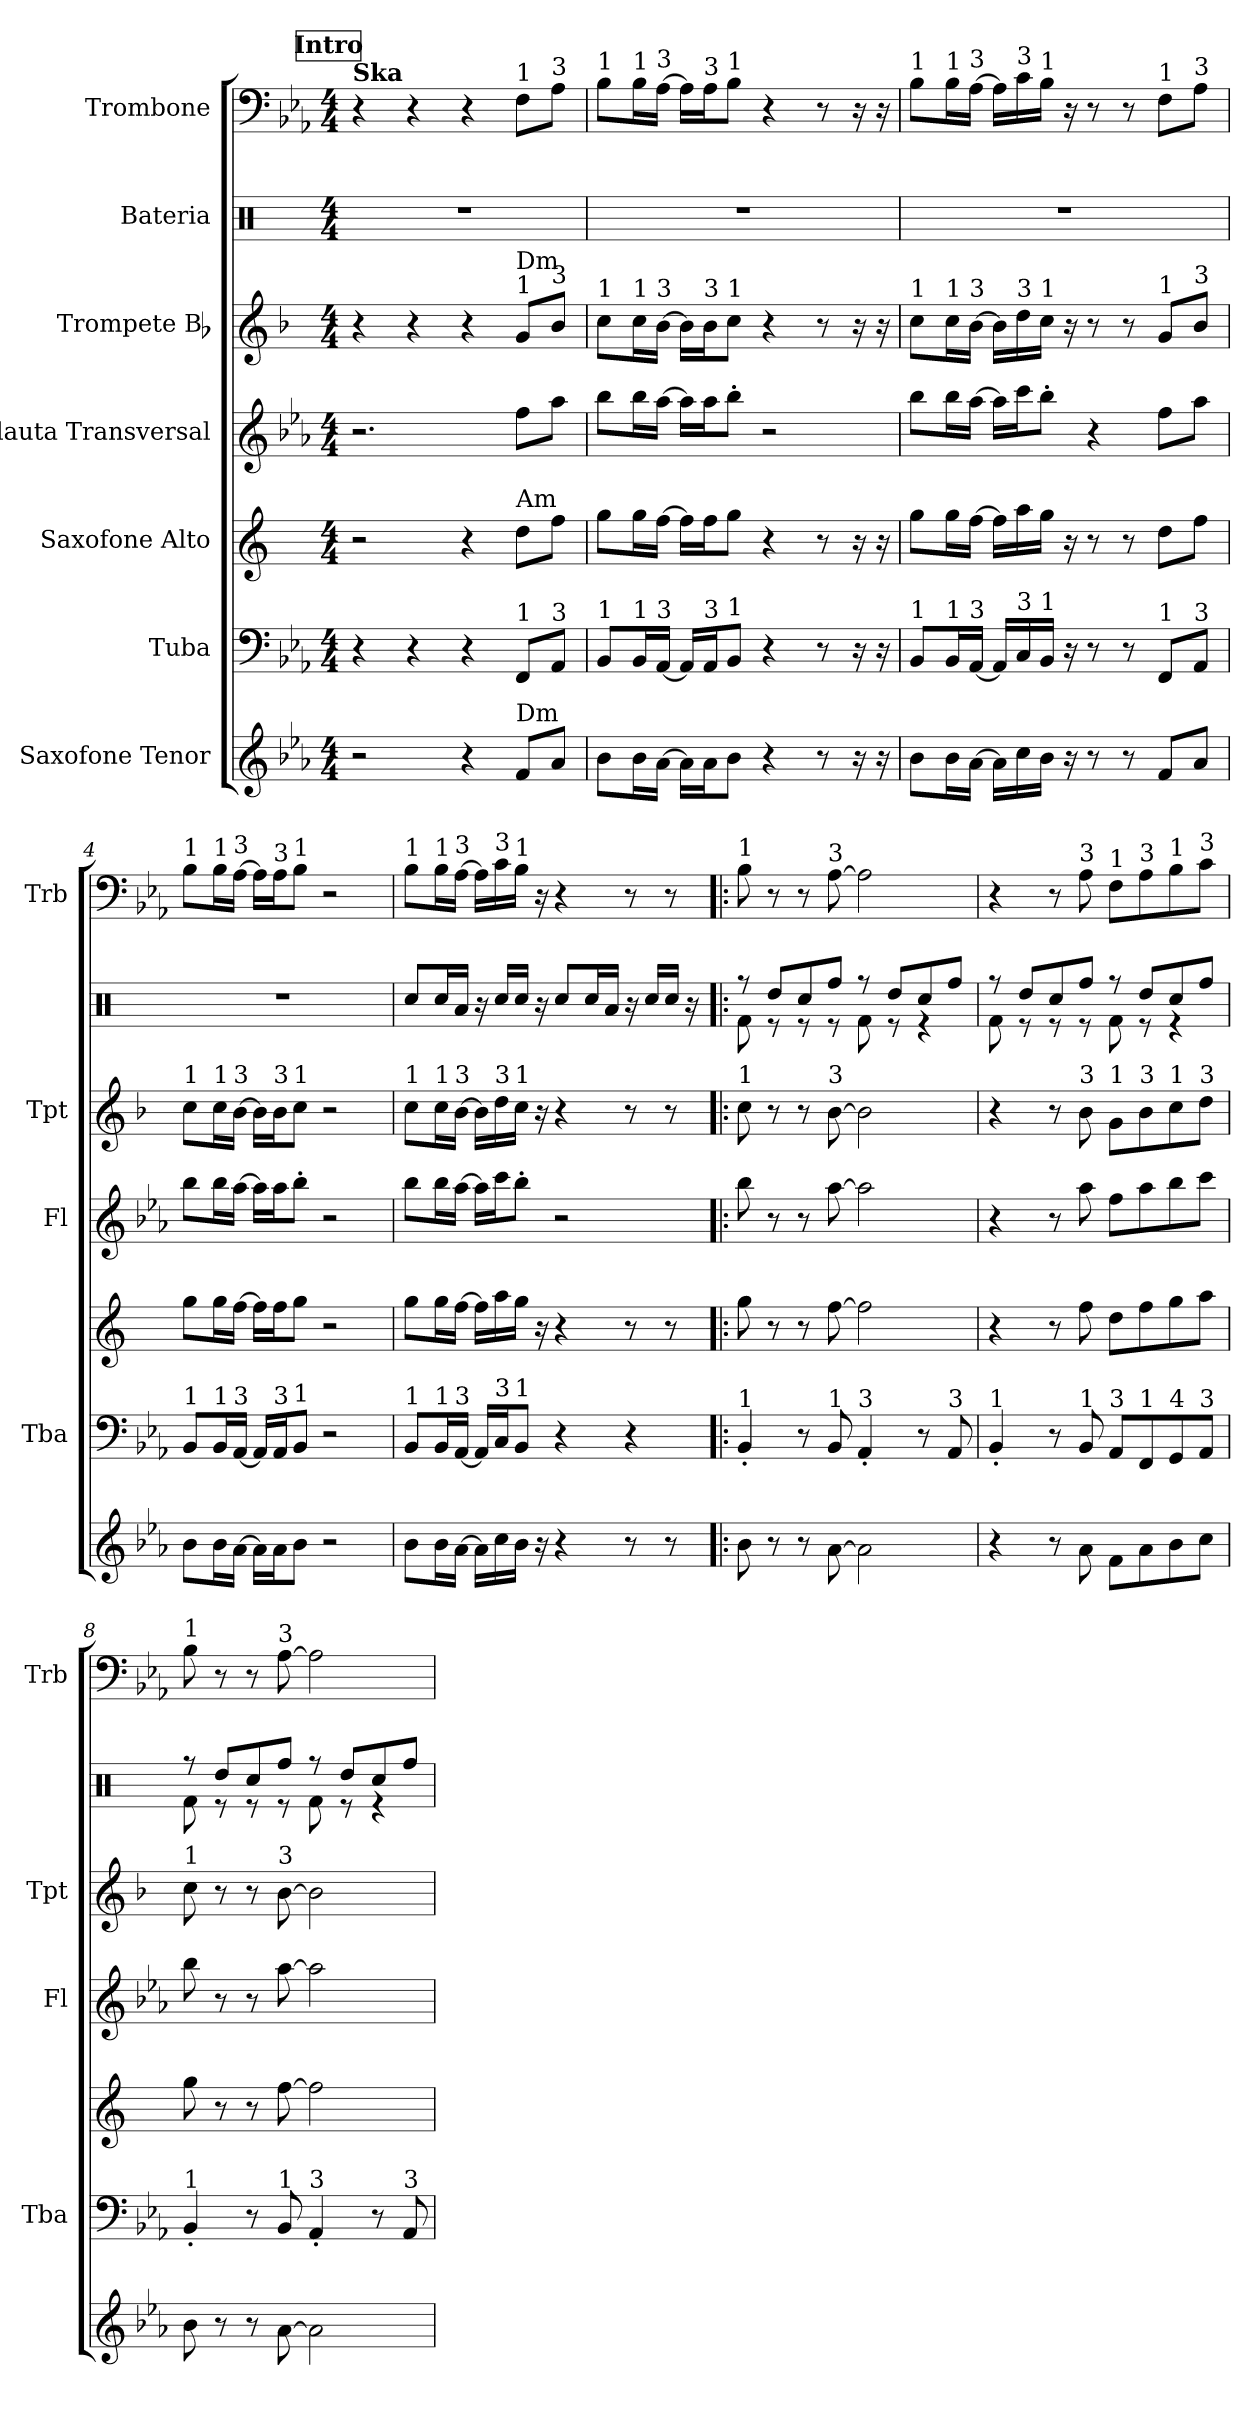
**kern	**kern	**kern	**kern	**kern	**kern	**kern
*part7	*part6	*part5	*part4	*part3	*part2	*part1
*staff7	*staff6	*staff5	*staff4	*staff3	*staff2	*staff1
*I"Saxofone Tenor	*I"Tuba	*I"Saxofone Alto	*I"Flauta Transversal	*I"Trompete Bb	*I"Bateria	*I"Trombone
*	*I'Tba	*	*I'Fl	*I'Tpt	*	*I'Trb
*clefG2	*clefF4	*clefG2	*clefG2	*clefG2	*clefX	*clefF4
*ITrd8c14	*	*ITrd5c9	*	*ITrd1c2	*	*
*k[b-e-a-]	*k[b-e-a-]	*k[b-e-a-]	*k[b-e-a-]	*k[b-e-a-]	*k[]	*k[b-e-a-]
*M4/4	*M4/4	*M4/4	*M4/4	*M4/4	*M4/4	*M4/4
*MM100	*MM100	*MM100	*MM100	*MM100	*MM100	*MM100
!!LO:REH:place=s1:a:B:fs=14:t=Intro
=1	=1	=1	=1	=1	=1	=1
!	!	!	!	!	!	!LO:TX:a:B:t=Ska
2r	4r	2r	2.r	4r	1r	4r
.	4r	.	.	4r	.	4r
4r	4r	4r	.	4r	.	4r
!	!	!	!	!	!	!LO:TX:a:t=1
!	!	!	!	!LO:TX:a:t=1	!	!
!	!	!	!	!LO:TX:a:t=Dm	!	!
!	!	!LO:TX:a:t=Am	!	!	!	!
!	!LO:TX:a:t=1	!	!	!	!	!
!LO:TX:a:t=Dm	!	!	!	!	!	!
8F/L	8FF/L	8f\L	8ff\L	8f/L	.	8F\L
!	!	!	!	!	!	!LO:TX:a:t=3
!	!	!	!	!LO:TX:a:t=3	!	!
!	!LO:TX:a:t=3	!	!	!	!	!
8A-/J	8AA-/J	8a-\J	8aa-\J	8a-/J	.	8A-\J
=2	=2	=2	=2	=2	=2	=2
!	!	!	!	!	!	!LO:TX:a:t=1
!	!	!	!	!LO:TX:a:t=1	!	!
!	!LO:TX:a:t=1	!	!	!	!	!
8B-\L	8BB-/L	8b-\L	8bb-\L	8b-\L	1r	8B-\L
!	!	!	!	!	!	!LO:TX:a:t=1
!	!	!	!	!LO:TX:a:t=1	!	!
!	!LO:TX:a:t=1	!	!	!	!	!
16B-\L	16BB-/L	16b-\L	16bb-\L	16b-\L	.	16B-\L
!	!	!	!	!	!	!LO:TX:a:t=3
!	!	!	!	!LO:TX:a:t=3	!	!
!	!LO:TX:a:t=3	!	!	!	!	!
[16A-\JJ	[16AA-/JJ	[16a-\JJ	[16aa-\JJ	[16a-\JJ	.	[16A-\JJ
16A-\LL]	16AA-/LL]	16a-\LL]	16aa-\LL]	16a-\LL]	.	16A-\LL]
!	!	!	!	!	!	!LO:TX:a:t=3
!	!	!	!	!LO:TX:a:t=3	!	!
!	!LO:TX:a:t=3	!	!	!	!	!
16A-\J	16AA-/J	16a-\J	16aa-\J	16a-\J	.	16A-\J
!	!	!	!	!	!	!LO:TX:a:t=1
!	!	!	!	!LO:TX:a:t=1	!	!
!	!LO:TX:a:t=1	!	!	!	!	!
8B-\J	8BB-/J	8b-\J	8bb-'\J	8b-\J	.	8B-\J
4r	4r	4r	2r	4r	.	4r
8r	8r	8r	.	8r	.	8r
16r	16r	16r	.	16r	.	16r
16r	16r	16r	.	16r	.	16r
=3	=3	=3	=3	=3	=3	=3
!	!	!	!	!	!	!LO:TX:a:t=1
!	!	!	!	!LO:TX:a:t=1	!	!
!	!LO:TX:a:t=1	!	!	!	!	!
8B-\L	8BB-/L	8b-\L	8bb-\L	8b-\L	1r	8B-\L
!	!	!	!	!	!	!LO:TX:a:t=1
!	!	!	!	!LO:TX:a:t=1	!	!
!	!LO:TX:a:t=1	!	!	!	!	!
16B-\L	16BB-/L	16b-\L	16bb-\L	16b-\L	.	16B-\L
!	!	!	!	!	!	!LO:TX:a:t=3
!	!	!	!	!LO:TX:a:t=3	!	!
!	!LO:TX:a:t=3	!	!	!	!	!
[16A-\JJ	[16AA-/JJ	[16a-\JJ	[16aa-\JJ	[16a-\JJ	.	[16A-\JJ
16A-\LL]	16AA-/LL]	16a-\LL]	16aa-\LL]	16a-\LL]	.	16A-\LL]
!	!	!	!	!	!	!LO:TX:a:t=3
!	!	!	!	!LO:TX:a:t=3	!	!
!	!LO:TX:a:t=3	!	!	!	!	!
16c\	16C/	16cc\	16ccc\J	16cc\	.	16c\
!	!	!	!	!	!	!LO:TX:a:t=1
!	!	!	!	!LO:TX:a:t=1	!	!
!	!LO:TX:a:t=1	!	!	!	!	!
16B-\JJ	16BB-/JJ	16b-\JJ	8bb-'\J	16b-\JJ	.	16B-\JJ
16r	16r	16r	.	16r	.	16r
8r	8r	8r	4r	8r	.	8r
8r	8r	8r	.	8r	.	8r
!	!	!	!	!	!	!LO:TX:a:t=1
!	!	!	!	!LO:TX:a:t=1	!	!
!	!LO:TX:a:t=1	!	!	!	!	!
8F/L	8FF/L	8f\L	8ff\L	8f/L	.	8F\L
!	!	!	!	!	!	!LO:TX:a:t=3
!	!	!	!	!LO:TX:a:t=3	!	!
!	!LO:TX:a:t=3	!	!	!	!	!
8A-/J	8AA-/J	8a-\J	8aa-\J	8a-/J	.	8A-\J
!!LO:PB:g=z
=4	=4	=4	=4	=4	=4	=4
!	!	!	!	!	!	!LO:TX:a:t=1
!	!	!	!	!LO:TX:a:t=1	!	!
!	!LO:TX:a:t=1	!	!	!	!	!
8B-\L	8BB-/L	8b-\L	8bb-\L	8b-\L	1r	8B-\L
!	!	!	!	!	!	!LO:TX:a:t=1
!	!	!	!	!LO:TX:a:t=1	!	!
!	!LO:TX:a:t=1	!	!	!	!	!
16B-\L	16BB-/L	16b-\L	16bb-\L	16b-\L	.	16B-\L
!	!	!	!	!	!	!LO:TX:a:t=3
!	!	!	!	!LO:TX:a:t=3	!	!
!	!LO:TX:a:t=3	!	!	!	!	!
[16A-\JJ	[16AA-/JJ	[16a-\JJ	[16aa-\JJ	[16a-\JJ	.	[16A-\JJ
16A-\LL]	16AA-/LL]	16a-\LL]	16aa-\LL]	16a-\LL]	.	16A-\LL]
!	!	!	!	!	!	!LO:TX:a:t=3
!	!	!	!	!LO:TX:a:t=3	!	!
!	!LO:TX:a:t=3	!	!	!	!	!
16A-\J	16AA-/J	16a-\J	16aa-\J	16a-\J	.	16A-\J
!	!	!	!	!	!	!LO:TX:a:t=1
!	!	!	!	!LO:TX:a:t=1	!	!
!	!LO:TX:a:t=1	!	!	!	!	!
8B-\J	8BB-/J	8b-\J	8bb-'\J	8b-\J	.	8B-\J
2r	2r	2r	2r	2r	.	2r
=5	=5	=5	=5	=5	=5	=5
!	!	!	!	!	!	!LO:TX:a:t=1
!	!	!	!	!LO:TX:a:t=1	!	!
!	!LO:TX:a:t=1	!	!	!	!	!
8B-\L	8BB-/L	8b-\L	8bb-\L	8b-\L	8Rcc/L	8B-\L
!	!	!	!	!	!	!LO:TX:a:t=1
!	!	!	!	!LO:TX:a:t=1	!	!
!	!LO:TX:a:t=1	!	!	!	!	!
16B-\L	16BB-/L	16b-\L	16bb-\L	16b-\L	16Rcc/L	16B-\L
!	!	!	!	!	!	!LO:TX:a:t=3
!	!	!	!	!LO:TX:a:t=3	!	!
!	!LO:TX:a:t=3	!	!	!	!	!
[16A-\JJ	[16AA-/JJ	[16a-\JJ	[16aa-\JJ	[16a-\JJ	16Ra/JJ	[16A-\JJ
16A-\LL]	16AA-/LL]	16a-\LL]	16aa-\LL]	16a-\LL]	16r	16A-\LL]
!	!	!	!	!	!	!LO:TX:a:t=3
!	!	!	!	!LO:TX:a:t=3	!	!
!	!LO:TX:a:t=3	!	!	!	!	!
16c\	16C/J	16cc\	16ccc\J	16cc\	16Rcc/LL	16c\
!	!	!	!	!	!	!LO:TX:a:t=1
!	!	!	!	!LO:TX:a:t=1	!	!
!	!LO:TX:a:t=1	!	!	!	!	!
16B-\JJ	8BB-/J	16b-\JJ	8bb-'\J	16b-\JJ	16Rcc/JJ	16B-\JJ
16r	.	16r	.	16r	16r	16r
4r	4r	4r	2r	4r	8Rcc/L	4r
.	.	.	.	.	16Rcc/L	.
.	.	.	.	.	16Ra/JJ	.
8r	4r	8r	.	8r	16r	8r
.	.	.	.	.	16Rcc/LL	.
8r	.	8r	.	8r	16Rcc/JJ	8r
.	.	.	.	.	16r	.
=6!|:	=6!|:	=6!|:	=6!|:	=6!|:	=6!|:	=6!|:
!!LO:REH:place=s1:a:B:fs=14:t=A
*	*	*	*	*	*	*MM120
*	*	*	*	*	*^	*
!	!	!	!	!	!	!	!LO:TX:a:t=1
!	!	!	!	!LO:TX:a:t=1	!	!	!
!	!LO:TX:a:t=1	!	!	!	!	!	!
8B-\	4BB-'/	8b-\	8bb-\	8b-\	8r	8Rf\	8B-\
8r	.	8r	8r	8r	8Rdd/L	8r	8r
8r	8r	8r	8r	8r	8Rcc/	8r	8r
!	!	!	!	!	!	!	!LO:TX:a:t=3
!	!	!	!	!LO:TX:a:t=3	!	!	!
!	!LO:TX:a:t=1	!	!	!	!	!	!
[8A-\	8BB-/	[8a-\	[8aa-\	[8a-\	8Rff/J	8r	[8A-\
!	!LO:TX:a:t=3	!	!	!	!	!	!
2A-\]	4AA-'/	2a-\]	2aa-\]	2a-\]	8r	8Rf\	2A-\]
.	.	.	.	.	8Rdd/L	8r	.
.	8r	.	.	.	8Rcc/	4r	.
!	!LO:TX:a:t=3	!	!	!	!	!	!
.	8AA-/	.	.	.	8Rff/J	.	.
!!LO:PB:g=z
=7	=7	=7	=7	=7	=7	=7	=7
!	!LO:TX:a:t=1	!	!	!	!	!	!
4r	4BB-'/	4r	4r	4r	8r	8Rf\	4r
.	.	.	.	.	8Rdd/L	8r	.
8r	8r	8r	8r	8r	8Rcc/	8r	8r
!	!	!	!	!	!	!	!LO:TX:a:t=3
!	!	!	!	!LO:TX:a:t=3	!	!	!
!	!LO:TX:a:t=1	!	!	!	!	!	!
8A-\	8BB-/	8a-\	8aa-\	8a-\	8Rff/J	8r	8A-\
!	!	!	!	!	!	!	!LO:TX:a:t=1
!	!	!	!	!LO:TX:a:t=1	!	!	!
!	!LO:TX:a:t=3	!	!	!	!	!	!
8F\L	8AA-/L	8f\L	8ff\L	8f\L	8r	8Rf\	8F\L
!	!	!	!	!	!	!	!LO:TX:a:t=3
!	!	!	!	!LO:TX:a:t=3	!	!	!
!	!LO:TX:a:t=1	!	!	!	!	!	!
8A-\	8FF/	8a-\	8aa-\	8a-\	8Rdd/L	8r	8A-\
!	!	!	!	!	!	!	!LO:TX:a:t=1
!	!	!	!	!LO:TX:a:t=1	!	!	!
!	!LO:TX:a:t=4	!	!	!	!	!	!
8B-\	8GG/	8b-\	8bb-\	8b-\	8Rcc/	4r	8B-\
!	!	!	!	!	!	!	!LO:TX:a:t=3
!	!	!	!	!LO:TX:a:t=3	!	!	!
!	!LO:TX:a:t=3	!	!	!	!	!	!
8c\J	8AA-/J	8cc\J	8ccc\J	8cc\J	8Rff/J	.	8c\J
=8	=8	=8	=8	=8	=8	=8	=8
!	!	!	!	!	!	!	!LO:TX:a:t=1
!	!	!	!	!LO:TX:a:t=1	!	!	!
!	!LO:TX:a:t=1	!	!	!	!	!	!
8B-\	4BB-'/	8b-\	8bb-\	8b-\	8r	8Rf\	8B-\
8r	.	8r	8r	8r	8Rdd/L	8r	8r
8r	8r	8r	8r	8r	8Rcc/	8r	8r
!	!	!	!	!	!	!	!LO:TX:a:t=3
!	!	!	!	!LO:TX:a:t=3	!	!	!
!	!LO:TX:a:t=1	!	!	!	!	!	!
[8A-\	8BB-/	[8a-\	[8aa-\	[8a-\	8Rff/J	8r	[8A-\
!	!LO:TX:a:t=3	!	!	!	!	!	!
2A-\]	4AA-'/	2a-\]	2aa-\]	2a-\]	8r	8Rf\	2A-\]
.	.	.	.	.	8Rdd/L	8r	.
.	8r	.	.	.	8Rcc/	4r	.
!	!LO:TX:a:t=3	!	!	!	!	!	!
.	8AA-/	.	.	.	8Rff/J	.	.
*	*	*	*	*	*v	*v	*
=	=	=	=	=	=	=
*-	*-	*-	*-	*-	*-	*-
